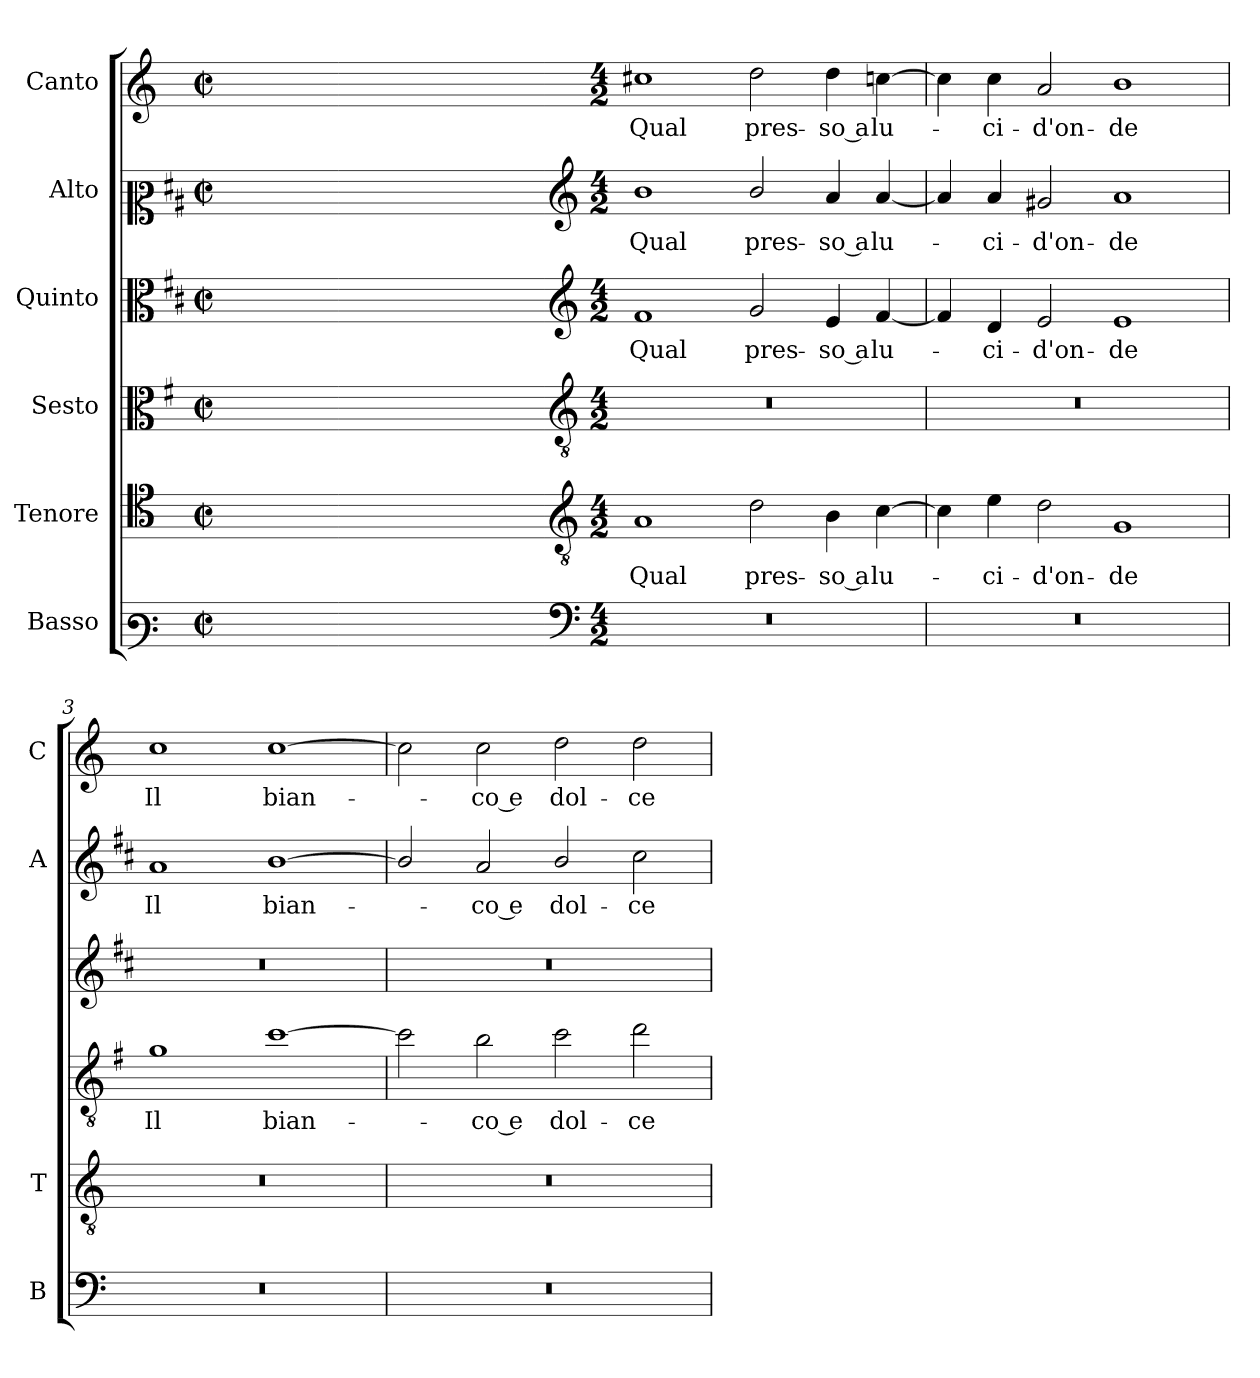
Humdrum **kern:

**kern	**kern	**text	**kern	**text	**kern	**text	**kern	**text	**kern	**text
*part6	*part5	*part5	*part4	*part4	*part3	*part3	*part2	*part2	*part1	*part1
*staff6	*staff5	*staff5	*staff4	*staff4	*staff3	*staff3	*staff2	*staff2	*staff1	*staff1
*I"Basso	*I"Tenore	*	*I"Sesto	*	*I"Quinto	*	*I"Alto	*	*I"Canto	*
*I'B	*I'T	*	*	*	*	*	*I'A	*	*I'C	*
*clefF3	*clefC4	*	*clefC3	*	*clefC3	*	*clefC2	*	*clefG2	*
*	*	*	*ITrd4c7	*	*ITrd1c2	*	*ITrd1c2	*	*	*
*k[]	*k[]	*	*k[]	*	*k[]	*	*k[]	*	*k[]	*
*C:	*C:	*	*C:	*	*C:	*	*C:	*	*C:	*
*M2/2	*M2/2	*	*M2/2	*	*M2/2	*	*M2/2	*	*M2/2	*
*met(c|)	*met(c|)	*	*met(c|)	*	*met(c|)	*	*met(c|)	*	*met(c|)	*
=	=	=	=	=	=	=	=	=	=	=
1ryy	1ryy	.	1ryy	.	1ryy	.	1ryy	.	1ryy	.
=1X-	=1X-	=1X-	=1X-	=1X-	=1X-	=1X-	=1X-	=1X-	=1X-	=1X-
4ryy	4ryy	.	4ryy	.	4ryy	.	4ryy	.	4ryy	.
4ryy	4ryy	.	4ryy	.	4ryy	.	4ryy	.	4ryy	.
4ryy	4ryy	.	4ryy	.	4ryy	.	4ryy	.	4ryy	.
4ryy	4ryy	.	4ryy	.	4ryy	.	4ryy	.	4ryy	.
=1-	=1-	=1-	=1-	=1-	=1-	=1-	=1-	=1-	=1-	=1-
*clefF4	*clefGv2	*	*clefGv2	*	*clefG2	*	*clefG2	*	*	*
*M4/2	*M4/2	*	*M4/2	*	*M4/2	*	*M4/2	*	*M4/2	*
!	!	!LO:LY:b	!	!	!	!LO:LY:b	!	!LO:LY:b	!	!LO:LY:b
0r	1A	Qual	0r	.	1e	Qual	1a	Qual	1cc#X	Qual
!	!	!LO:LY:b	!	!	!	!LO:LY:b	!	!LO:LY:b	!	!LO:LY:b
.	2d\	pres-	.	.	2f/	pres-	2a/	pres-	2dd\	pres-
!	!	!LO:LY:b	!	!	!	!LO:LY:b	!	!LO:LY:b	!	!LO:LY:b
.	4B\	-so a	.	.	4d/	-so a	4g/	-so a	4dd\	-so a
!	!	!LO:LY:b	!	!	!	!LO:LY:b	!	!LO:LY:b	!	!LO:LY:b
.	[4c\	lu-	.	.	[4e/	lu-	[4g/	lu-	[4ccn\	lu-
=2	=2	=2	=2	=2	=2	=2	=2	=2	=2	=2
0r	4c\]	.	0r	.	4e/]	.	4g/]	.	4cc\]	.
!	!	!LO:LY:b	!	!	!	!LO:LY:b	!	!LO:LY:b	!	!LO:LY:b
.	4e\	-ci-	.	.	4c/	-ci-	4g/	-ci-	4cc\	-ci-
!	!	!LO:LY:b	!	!	!	!LO:LY:b	!	!LO:LY:b	!	!LO:LY:b
.	2d\	-d'on-	.	.	2d/	-d'on-	2f#X/	-d'on-	2a/	-d'on-
!	!	!LO:LY:b	!	!	!	!LO:LY:b	!	!LO:LY:b	!	!LO:LY:b
.	1G	-de	.	.	1d	-de	1g	-de	1b	-de
=3	=3	=3	=3	=3	=3	=3	=3	=3	=3	=3
!	!	!	!	!LO:LY:b	!	!	!	!LO:LY:b	!	!LO:LY:b
0r	0r	.	1c	Il	0r	.	1g	Il	1cc	Il
!	!	!	!	!LO:LY:b	!	!	!	!LO:LY:b	!	!LO:LY:b
.	.	.	[1f	bian-	.	.	[1a	bian-	[1cc	bian-
=4	=4	=4	=4	=4	=4	=4	=4	=4	=4	=4
0r	0r	.	2f\]	.	0r	.	2a/]	.	2cc\]	.
!	!	!	!	!LO:LY:b	!	!	!	!LO:LY:b	!	!LO:LY:b
.	.	.	2e\	-co e	.	.	2g/	-co e	2cc\	-co e
!	!	!	!	!LO:LY:b	!	!	!	!LO:LY:b	!	!LO:LY:b
.	.	.	2f\	dol-	.	.	2a/	dol-	2dd\	dol-
!	!	!	!	!LO:LY:b	!	!	!	!LO:LY:b	!	!LO:LY:b
.	.	.	2g\	-ce	.	.	2b\	-ce	2dd\	-ce
=	=	=	=	=	=	=	=	=	=	=
*-	*-	*-	*-	*-	*-	*-	*-	*-	*-	*-
